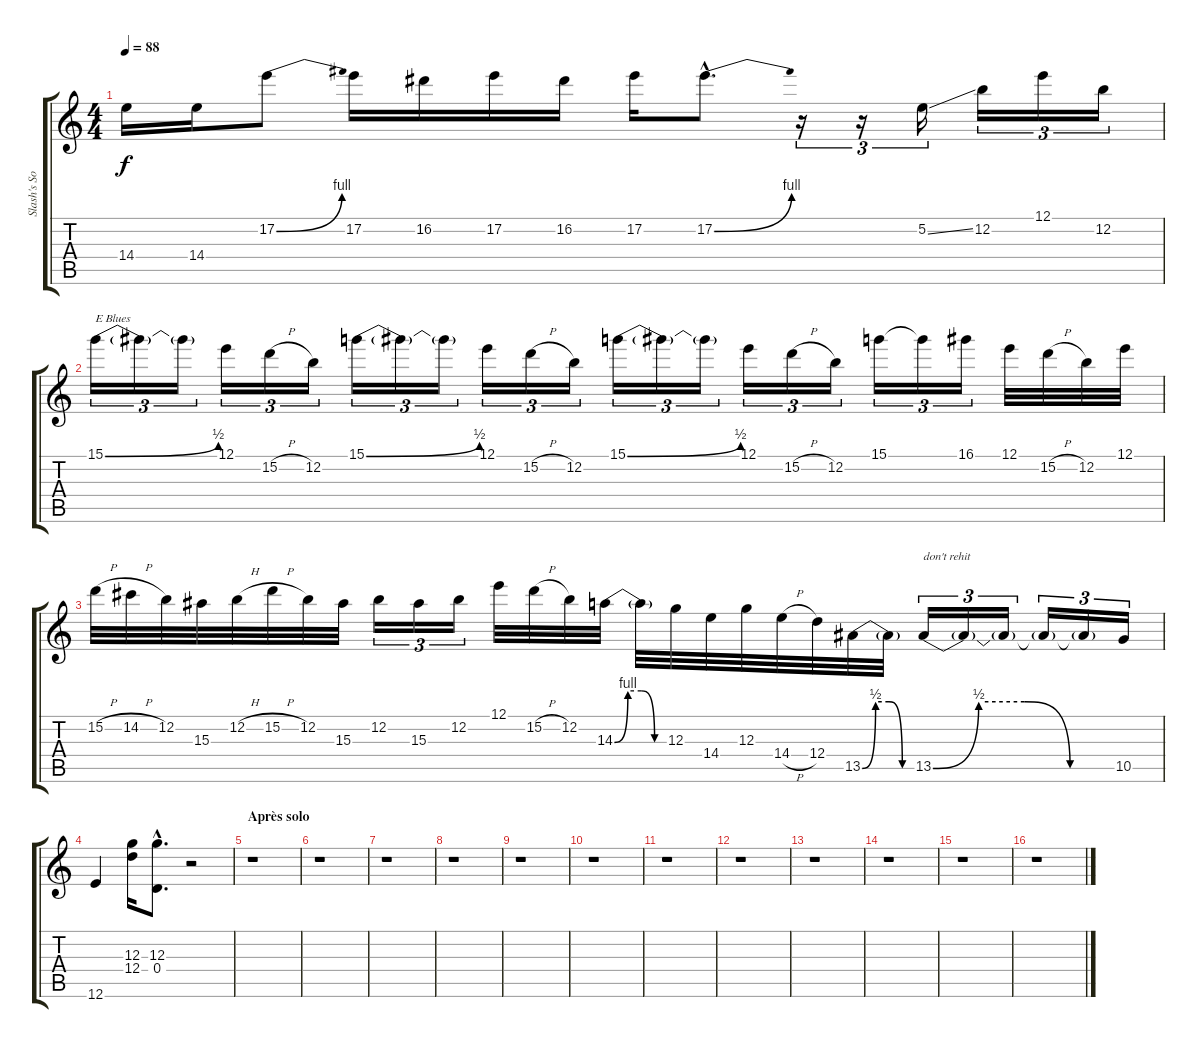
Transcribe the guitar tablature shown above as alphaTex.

\track ("Slash's Solo" "Slash's So") {instrument distortionguitar}
\staff {score tabs}
\tuning (E4 B3 G3 D3 A2 E2) {hide}
\ts (4 4)
\tempo 88
\clef g2
\ks c
14.4.16{dy f} 14.4.16 17.2{be (bend 0 0 60 4)}.8 17.2.16 16.2.16 17.2.16 16.2.16 17.2.16 17.2{be (bend 0 0 60 4) hac}.8{d} r.16{tu (3 2)} r.16{tu (3 2)} 5.2{ss}.16{tu (3 2)} 12.2.16{tu (3 2)} 12.1.16{tu (3 2)} 12.2.16{tu (3 2)} |
15.1{be (bend 0 0 60 2)}.16{tu (3 2) txt "E Blues"} 15.1{t}.16{tu (3 2)} 15.1{t}.16{tu (3 2)} 12.1.16{tu (3 2)} 15.2{h}.16{tu (3 2)} 12.2.16{tu (3 2)} 15.1{be (bend 0 0 60 2)}.16{tu (3 2)} 15.1{t}.16{tu (3 2)} 15.1{t}.16{tu (3 2)} 12.1.16{tu (3 2)} 15.2{h}.16{tu (3 2)} 12.2.16{tu (3 2)} 15.1{be (bend 0 0 60 2)}.16{tu (3 2)} 15.1{t}.16{tu (3 2)} 15.1{t}.16{tu (3 2)} 12.1.16{tu (3 2)} 15.2{h}.16{tu (3 2)} 12.2.16{tu (3 2)} 15.1.16{tu (3 2)} 15.1{t}.16{tu (3 2)} 16.1.16{tu (3 2)} 12.1.32 15.2{h}.32 12.2.32 12.1.32 |
15.2{h}.32 14.2{h}.32 12.2.32 15.3.32 12.2{h}.32 15.2{h}.32 12.2.32 15.3.32 12.2.16{tu (3 2)} 15.3.16{tu (3 2)} 12.2.16{tu (3 2)} 12.1.32 15.2{h}.32 12.2.32 14.3{be (custom 0 0 15 4 30 4 45 0 60 0)}.32 14.3{t}.32 12.3.32 14.4.32 12.3.32 14.4{h}.32 12.4.32 13.5{be (custom 0 0 15 2 30 2 45 0 60 0)}.32 13.5{t}.32 13.5{be (custom 0 0 15 2 30 2 45 0 60 0)}.16{tu (3 2) txt "don't rehit"} 13.5{t}.16{tu (3 2)} 13.5{t}.16{tu (3 2)} 13.5{t}.16{tu (3 2)} 13.5{t}.16{tu (3 2)} 10.5.16{tu (3 2)} |
12.6.4 (12.3 12.4).16 (12.3{hac} 0.4{hac}).8{d} r.2 |
\section ("" "Après solo")
r.1 |
r.1 |
r.1 |
r.1 |
r.1 |
r.1 |
r.1 |
r.1 |
r.1 |
r.1 |
r.1 |
r.1
